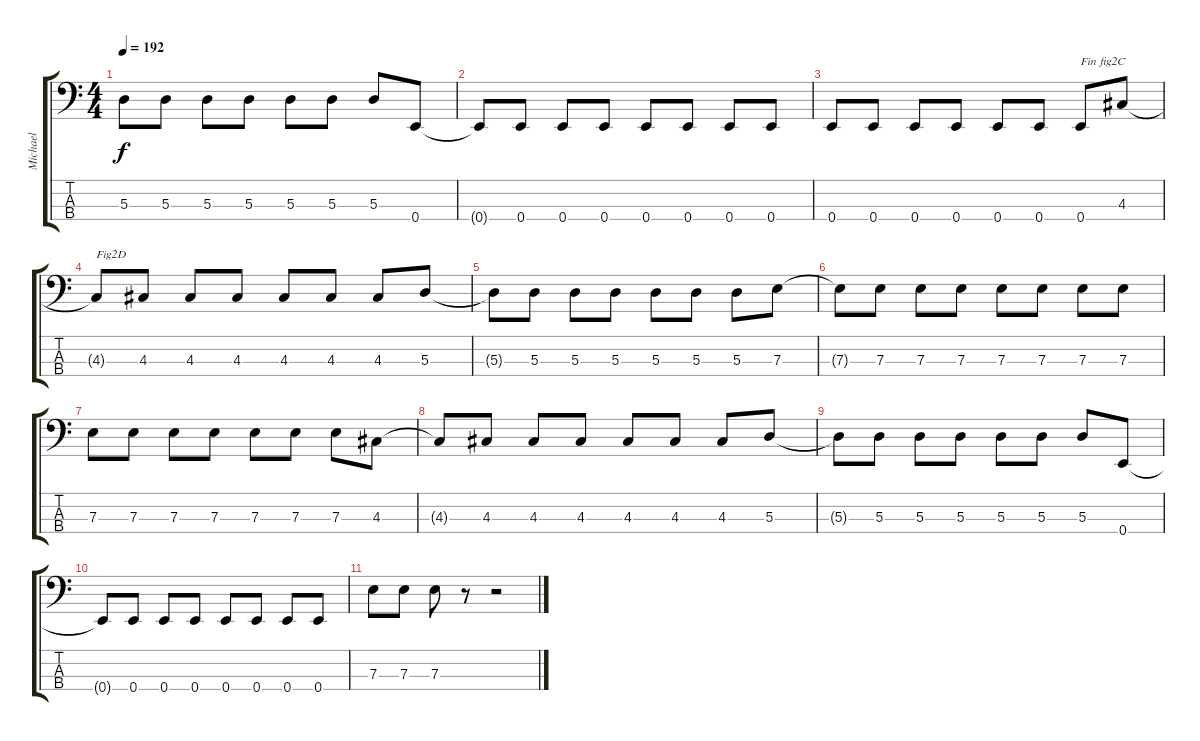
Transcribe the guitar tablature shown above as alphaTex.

\track ("Michael" "Michael") {instrument electricbasspick}
\staff {score tabs}
\tuning (G2 D2 A1 E1) {hide}
\ts (4 4)
\tempo 192
\clef f4
\ks c
5.3{t}.8{dy f} 5.3.8 5.3.8 5.3.8 5.3.8 5.3.8 5.3.8 0.4.8 |
0.4{t}.8 0.4.8 0.4.8 0.4.8 0.4.8 0.4.8 0.4.8 0.4.8 |
0.4.8 0.4.8 0.4.8 0.4.8 0.4.8 0.4.8 0.4.8{txt "Fin fig2C"} 4.3.8 |
4.3{t}.8{txt "Fig2D"} 4.3.8 4.3.8 4.3.8 4.3.8 4.3.8 4.3.8 5.3.8 |
5.3{t}.8 5.3.8 5.3.8 5.3.8 5.3.8 5.3.8 5.3.8 7.3.8 |
7.3{t}.8 7.3.8 7.3.8 7.3.8 7.3.8 7.3.8 7.3.8 7.3.8 |
7.3.8 7.3.8 7.3.8 7.3.8 7.3.8 7.3.8 7.3.8 4.3.8 |
4.3{t}.8 4.3.8 4.3.8 4.3.8 4.3.8 4.3.8 4.3.8 5.3.8 |
5.3{t}.8 5.3.8 5.3.8 5.3.8 5.3.8 5.3.8 5.3.8 0.4.8 |
0.4{t}.8 0.4.8 0.4.8 0.4.8 0.4.8 0.4.8 0.4.8 0.4.8 |
7.3.8 7.3.8 7.3.8 r.8 r.2
